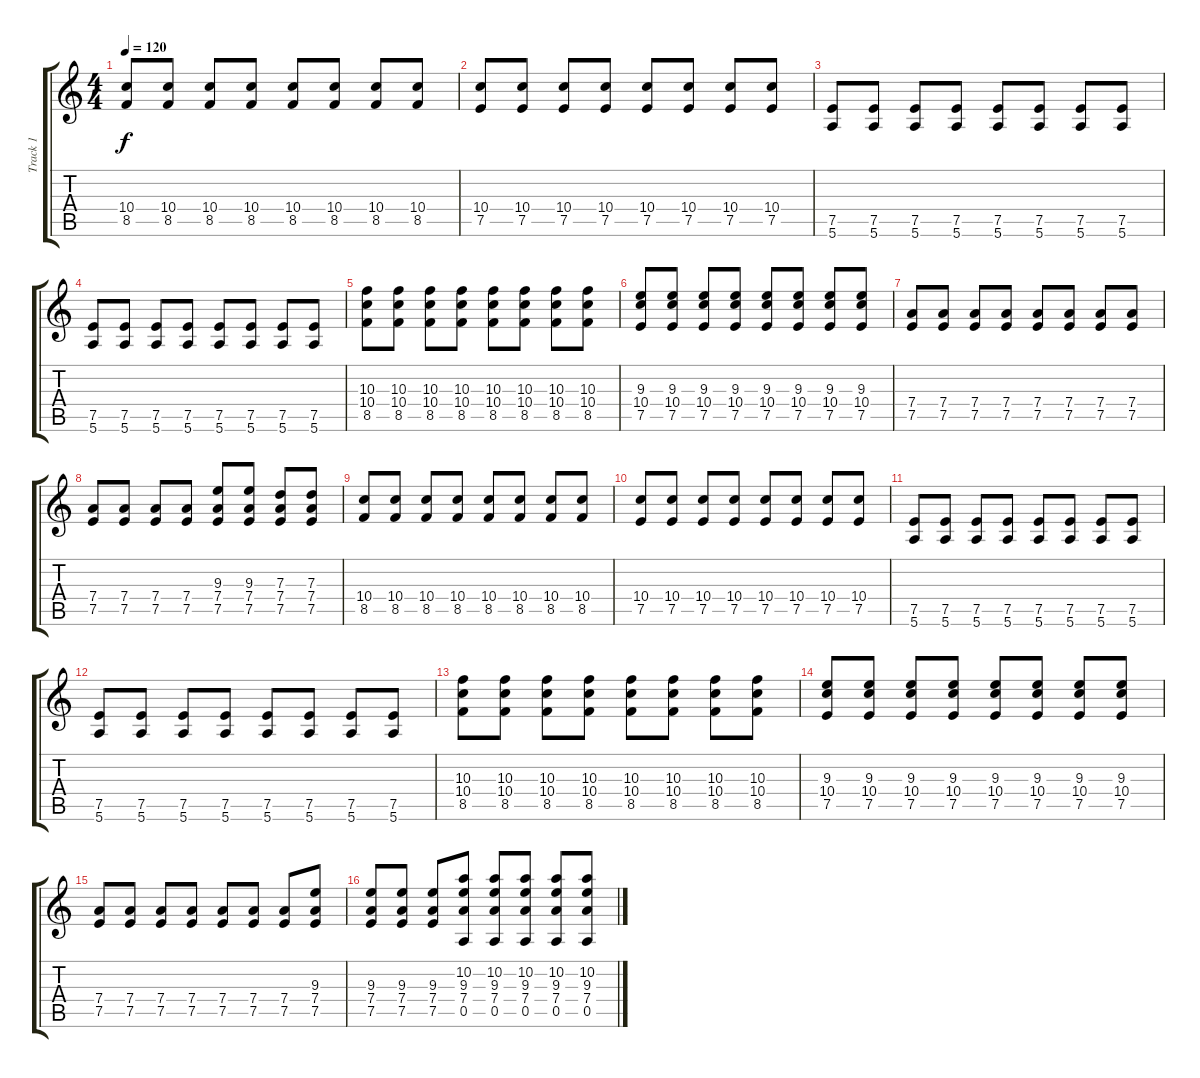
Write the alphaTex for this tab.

\track ("Track 1" "Track 1") {instrument electricguitarclean}
\staff {score tabs}
\tuning (E4 B3 G3 D3 A2 E2) {hide}
\ts (4 4)
\tempo 120
\clef g2
\ks c
(10.4 8.5).8{dy f instrument electricguitarclean} (10.4 8.5).8 (10.4 8.5).8 (10.4 8.5).8 (10.4 8.5).8 (10.4 8.5).8 (10.4 8.5).8 (10.4 8.5).8 |
(10.4 7.5).8 (10.4 7.5).8 (10.4 7.5).8 (10.4 7.5).8 (10.4 7.5).8 (10.4 7.5).8 (10.4 7.5).8 (10.4 7.5).8 |
(7.5 5.6).8 (7.5 5.6).8 (7.5 5.6).8 (7.5 5.6).8 (7.5 5.6).8 (7.5 5.6).8 (7.5 5.6).8 (7.5 5.6).8 |
(7.5 5.6).8 (7.5 5.6).8 (7.5 5.6).8 (7.5 5.6).8 (7.5 5.6).8 (7.5 5.6).8 (7.5 5.6).8 (7.5 5.6).8 |
(10.3 10.4 8.5).8 (10.3 10.4 8.5).8 (10.3 10.4 8.5).8 (10.3 10.4 8.5).8 (10.3 10.4 8.5).8 (10.3 10.4 8.5).8 (10.3 10.4 8.5).8 (10.3 10.4 8.5).8 |
(9.3 10.4 7.5).8 (9.3 10.4 7.5).8 (9.3 10.4 7.5).8 (9.3 10.4 7.5).8 (9.3 10.4 7.5).8 (9.3 10.4 7.5).8 (9.3 10.4 7.5).8 (9.3 10.4 7.5).8 |
(7.4 7.5).8 (7.4 7.5).8 (7.4 7.5).8 (7.4 7.5).8 (7.4 7.5).8 (7.4 7.5).8 (7.4 7.5).8 (7.4 7.5).8 |
(7.4 7.5).8 (7.4 7.5).8 (7.4 7.5).8 (7.4 7.5).8 (9.3 7.4 7.5).8 (9.3 7.4 7.5).8 (7.3 7.4 7.5).8 (7.3 7.4 7.5).8 |
(10.4 8.5).8 (10.4 8.5).8 (10.4 8.5).8 (10.4 8.5).8 (10.4 8.5).8 (10.4 8.5).8 (10.4 8.5).8 (10.4 8.5).8 |
(10.4 7.5).8 (10.4 7.5).8 (10.4 7.5).8 (10.4 7.5).8 (10.4 7.5).8 (10.4 7.5).8 (10.4 7.5).8 (10.4 7.5).8 |
(7.5 5.6).8 (7.5 5.6).8 (7.5 5.6).8 (7.5 5.6).8 (7.5 5.6).8 (7.5 5.6).8 (7.5 5.6).8 (7.5 5.6).8 |
(7.5 5.6).8 (7.5 5.6).8 (7.5 5.6).8 (7.5 5.6).8 (7.5 5.6).8 (7.5 5.6).8 (7.5 5.6).8 (7.5 5.6).8 |
(10.3 10.4 8.5).8 (10.3 10.4 8.5).8 (10.3 10.4 8.5).8 (10.3 10.4 8.5).8 (10.3 10.4 8.5).8 (10.3 10.4 8.5).8 (10.3 10.4 8.5).8 (10.3 10.4 8.5).8 |
(9.3 10.4 7.5).8 (9.3 10.4 7.5).8 (9.3 10.4 7.5).8 (9.3 10.4 7.5).8 (9.3 10.4 7.5).8 (9.3 10.4 7.5).8 (9.3 10.4 7.5).8 (9.3 10.4 7.5).8 |
(7.4 7.5).8 (7.4 7.5).8 (7.4 7.5).8 (7.4 7.5).8 (7.4 7.5).8 (7.4 7.5).8 (7.4 7.5).8 (9.3 7.4 7.5).8 |
(9.3 7.4 7.5).8 (9.3 7.4 7.5).8 (9.3 7.4 7.5).8 (10.2 9.3 7.4 0.5).8 (10.2 9.3 7.4 0.5).8 (10.2 9.3 7.4 0.5).8 (10.2 9.3 7.4 0.5).8 (10.2 9.3 7.4 0.5).8
